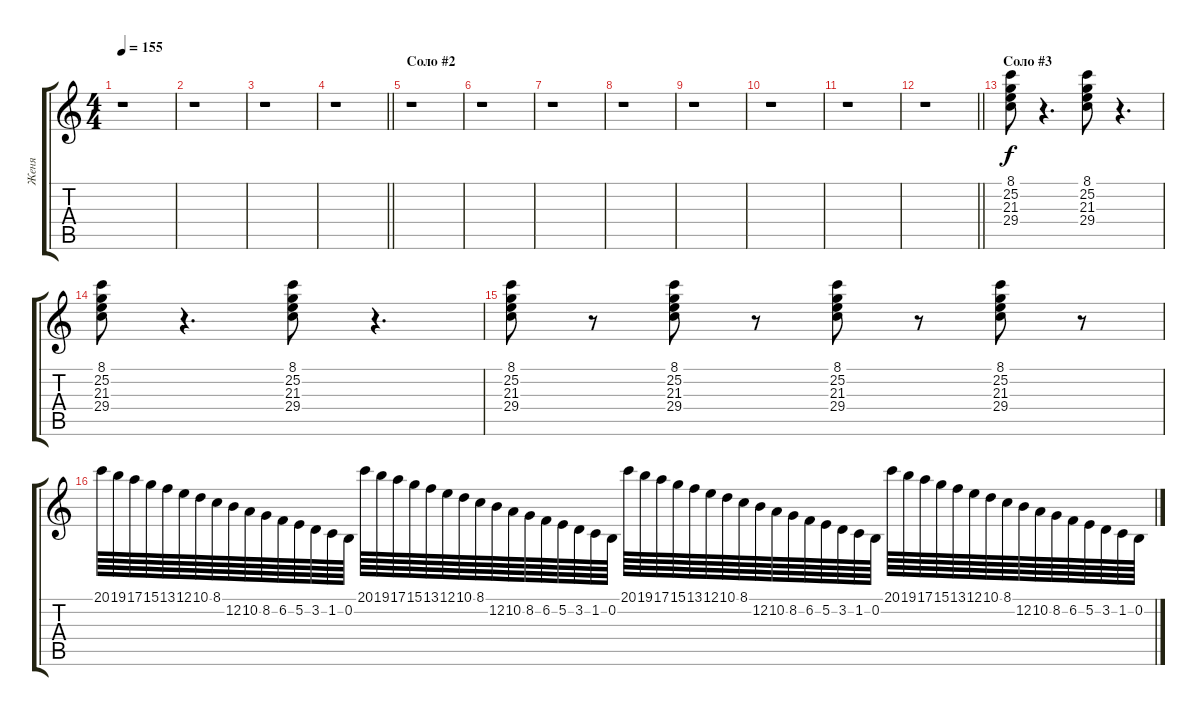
\track ("Женя" "Женя") {instrument brightacousticpiano}
\staff {score tabs}
\tuning (E4 B3 G3 D3 A2 E2) {hide}
\ts (4 4)
\tempo 155
\clef g2
\ks c
r.1{dy f} |
r.1 |
r.1 |
\barLineRight lightlight
r.1 |
\section ("" "Соло #2")
r.1 |
r.1 |
r.1 |
r.1 |
r.1 |
r.1 |
r.1 |
\barLineRight lightlight
r.1 |
\section ("" "Соло #3")
(8.1 25.2 21.3 29.4).8{volume 15} r.4{d} (8.1 25.2 21.3 29.4).8 r.4{d} |
(8.1 25.2 21.3 29.4).8 r.4{d} (8.1 25.2 21.3 29.4).8 r.4{d} |
(8.1 25.2 21.3 29.4).8 r.8 (8.1 25.2 21.3 29.4).8 r.8 (8.1 25.2 21.3 29.4).8 r.8 (8.1 25.2 21.3 29.4).8 r.8 |
20.1.64 19.1.64 17.1.64 15.1.64 13.1.64 12.1.64 10.1.64 8.1.64 12.2.64 10.2.64 8.2.64 6.2.64 5.2.64 3.2.64 1.2.64 0.2.64 20.1.64 19.1.64 17.1.64 15.1.64 13.1.64 12.1.64 10.1.64 8.1.64 12.2.64 10.2.64 8.2.64 6.2.64 5.2.64 3.2.64 1.2.64 0.2.64 20.1.64 19.1.64 17.1.64 15.1.64 13.1.64 12.1.64 10.1.64 8.1.64 12.2.64 10.2.64 8.2.64 6.2.64 5.2.64 3.2.64 1.2.64 0.2.64 20.1.64 19.1.64 17.1.64 15.1.64 13.1.64 12.1.64 10.1.64 8.1.64 12.2.64 10.2.64 8.2.64 6.2.64 5.2.64 3.2.64 1.2.64 0.2.64
